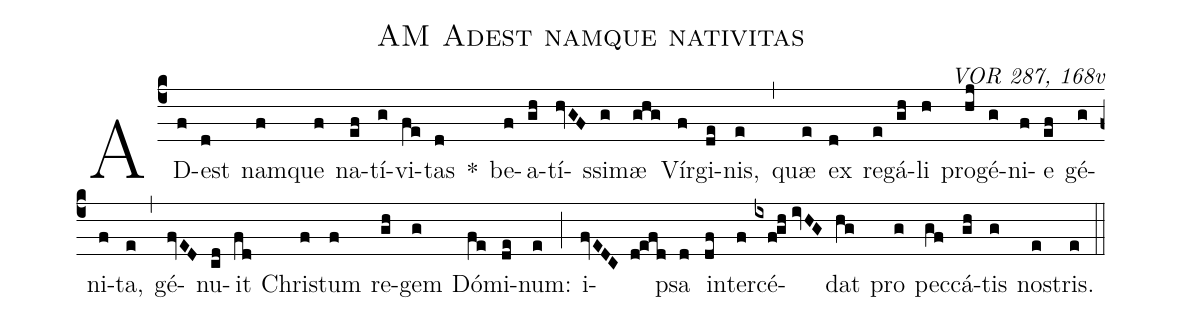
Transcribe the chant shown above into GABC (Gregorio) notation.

name: AM Adest namque nativitas;
commentary: VOR 287, 168v;
%%
(c4)
AD(f)est(d) nam(f)que(f) na(ef)tí(g)vi(fe)tas(d) *()
be(f)a(gh)tí(hvGF)ssi(g)mæ(ghg) Vír(f)gi(de)nis,(e) (,)
quæ(e) ex(d) re(e)gá(gh)li(h) pro(hj)gé(g)ni(f)e(ef) gé(g)ni(f)ta,(e) (,)
gé(fvED)nu(cd)it(fd) Chris(f)tum(f) re(gh)gem(g) Dó(fe)mi(de)num:(e) (;)
i(fvEDC d!efd)psa(d) in(df)ter(f)cé(ixf!gh//ivHG)dat(hg) pro(g) pec(gf)cá(gh)tis(g) nos(e)tris.(e) (::)
